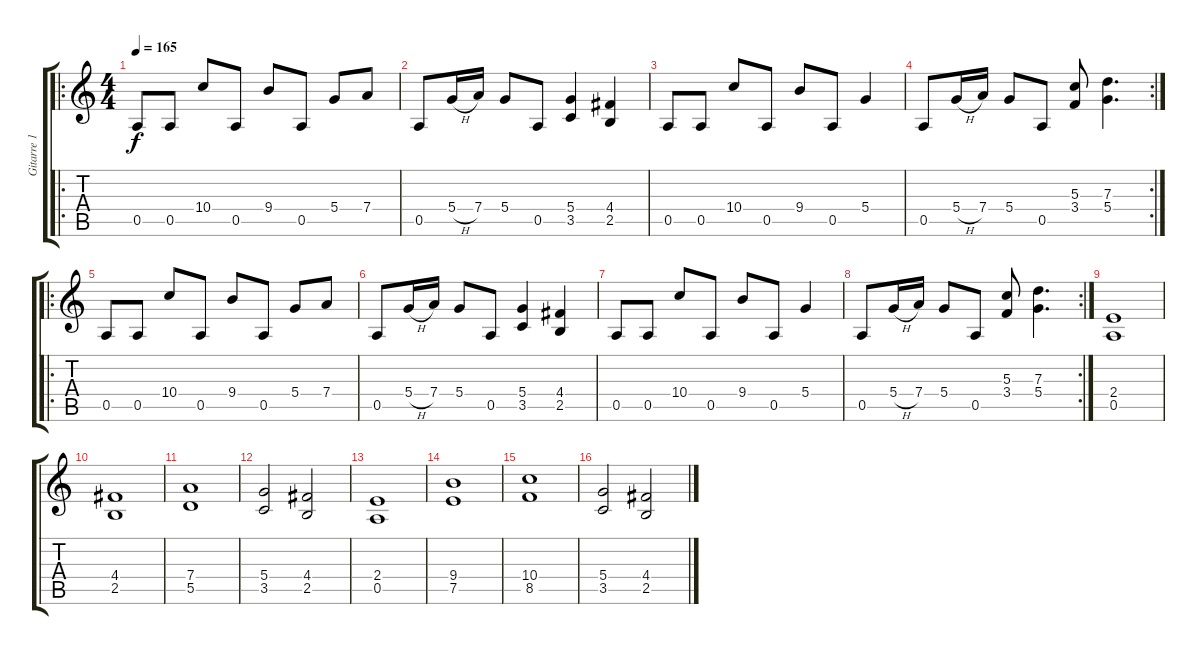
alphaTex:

\track ("Gitarre 1" "Gitarre 1") {instrument distortionguitar}
\staff {score tabs}
\tuning (E4 B3 G3 D3 A2 E2) {hide}
\ro
\ts (4 4)
\tempo 165
\clef g2
\ks c
0.5.8{dy f} 0.5.8 10.4.8 0.5.8 9.4.8 0.5.8 5.4.8 7.4.8 |
0.5.8 5.4{h}.16 7.4.16 5.4.8 0.5.8 (5.4 3.5).4 (4.4 2.5).4 |
0.5.8 0.5.8 10.4.8 0.5.8 9.4.8 0.5.8 5.4.4 |
\rc 2
0.5.8 5.4{h}.16 7.4.16 5.4.8 0.5.8 (5.3 3.4).8 (7.3 5.4).4{d} |
\ro
0.5.8 0.5.8 10.4.8 0.5.8 9.4.8 0.5.8 5.4.8 7.4.8 |
0.5.8 5.4{h}.16 7.4.16 5.4.8 0.5.8 (5.4 3.5).4 (4.4 2.5).4 |
0.5.8 0.5.8 10.4.8 0.5.8 9.4.8 0.5.8 5.4.4 |
\rc 2
0.5.8 5.4{h}.16 7.4.16 5.4.8 0.5.8 (5.3 3.4).8 (7.3 5.4).4{d} |
(2.4 0.5).1 |
(4.4 2.5).1 |
(7.4 5.5).1 |
(5.4 3.5).2 (4.4 2.5).2 |
(2.4 0.5).1 |
(9.4 7.5).1 |
(10.4 8.5).1 |
(5.4 3.5).2 (4.4 2.5).2
